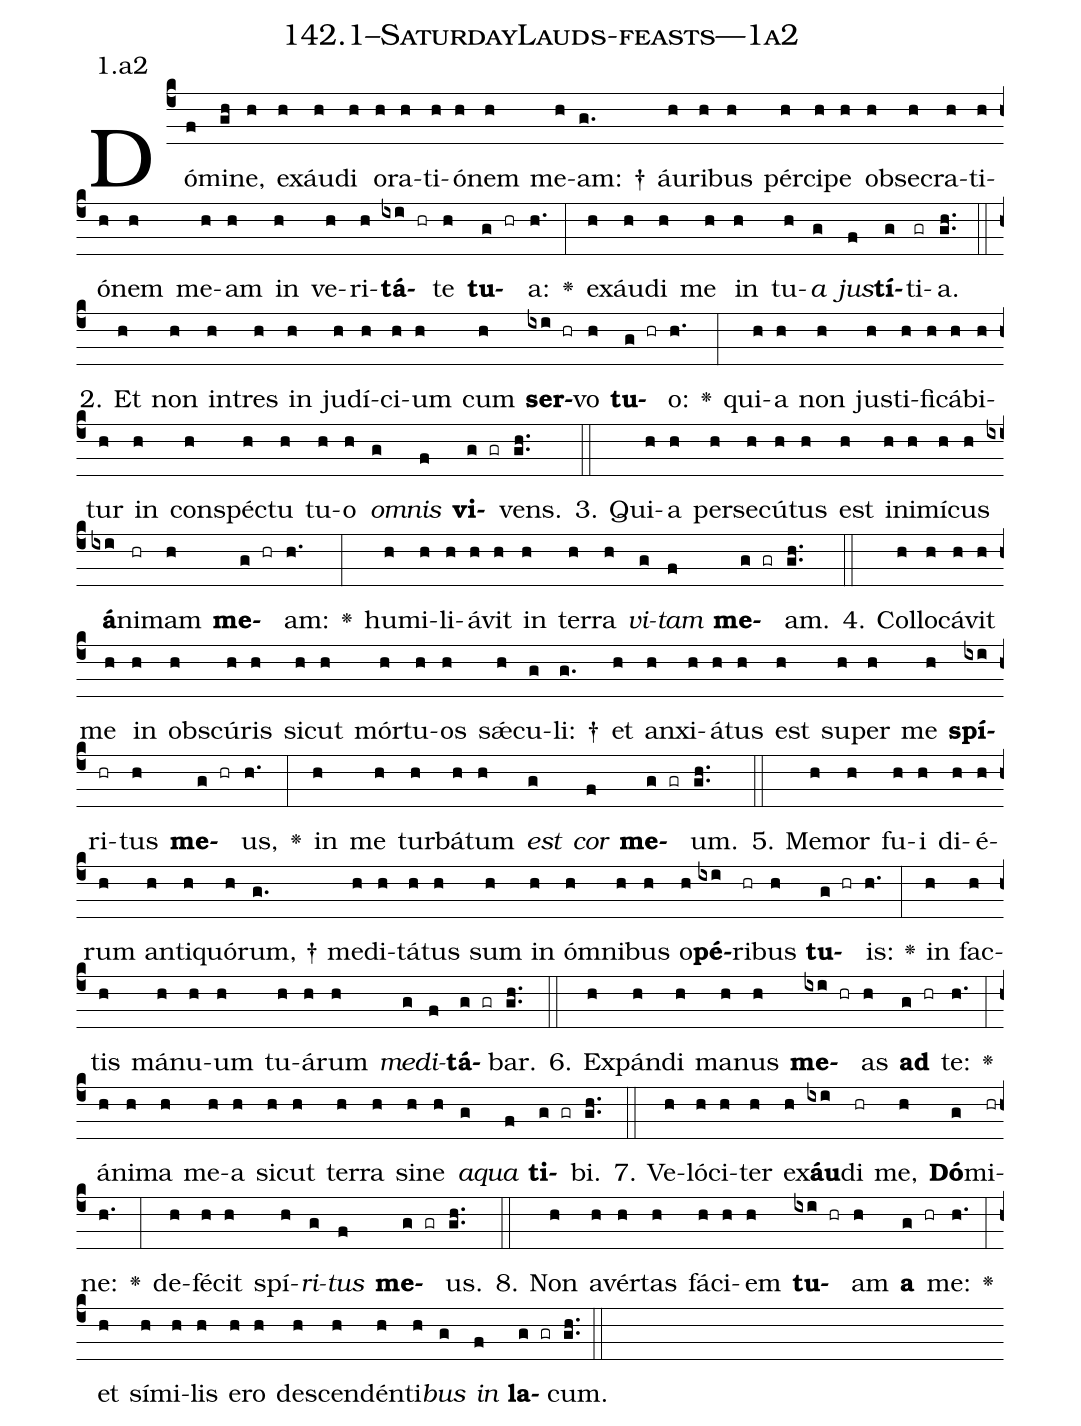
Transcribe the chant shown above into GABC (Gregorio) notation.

name: 142.1--SaturdayLauds-feasts---1a2;
annotation: 1.a2;
%%
(c4)Dó(f)mi(gh)ne,(h) ex(h)áu(h)di(h) o(h)ra(h)ti(h)ó(h)nem(h) me(h)am: †(g.) áu(h)ri(h)bus(h) pér(h)ci(h)pe(h) ob(h)se(h)cra(h)ti(h)ó(h)nem(h) me(h)am(h) in(h) ve(h)ri(h)<b>tá</b>(ixi hr)te(h) <b>tu</b>(g hr)a:(h.) <v>\greheightstar</v>(:) ex(h)áu(h)di(h) me(h) in(h) tu(h)<i>a</i>(g) <i>jus</i>(f)<b>tí</b>(g)ti(gr)a.(gh..) (::)
2. Et(h) non(h) in(h)tres(h) in(h) ju(h)dí(h)ci(h)um(h) cum(h) <b>ser</b>(ixi hr)vo(h) <b>tu</b>(g hr)o:(h.) <v>\greheightstar</v>(:) qui(h)a(h) non(h) jus(h)ti(h)fi(h)cá(h)bi(h)tur(h) in(h) con(h)spéc(h)tu(h) tu(h)o(h) <i>om</i>(g)<i>nis</i>(f) <b>vi</b>(g gr)vens.(gh..) (::)
3. Qui(h)a(h) per(h)se(h)cú(h)tus(h) est(h) in(h)i(h)mí(h)cus(h) <b>á</b>(ixi)ni(hr)mam(h) <b>me</b>(g hr)am:(h.) <v>\greheightstar</v>(:) hu(h)mi(h)li(h)á(h)vit(h) in(h) ter(h)ra(h) <i>vi</i>(g)<i>tam</i>(f) <b>me</b>(g gr)am.(gh..) (::)
4. Col(h)lo(h)cá(h)vit(h) me(h) in(h) obs(h)cú(h)ris(h) sic(h)ut(h) mór(h)tu(h)os(h) sǽ(h)cu(g)li: †(g.) et(h) an(h)xi(h)á(h)tus(h) est(h) su(h)per(h) me(h) <b>spí</b>(ixi)ri(hr)tus(h) <b>me</b>(g hr)us,(h.) <v>\greheightstar</v>(:) in(h) me(h) tur(h)bá(h)tum(h) <i>est</i>(g) <i>cor</i>(f) <b>me</b>(g gr)um.(gh..) (::)
5. Me(h)mor(h) fu(h)i(h) di(h)é(h)rum(h) an(h)ti(h)quó(h)rum, †(g.) me(h)di(h)tá(h)tus(h) sum(h) in(h) óm(h)ni(h)bus(h) o(h)<b>pé</b>(ixi)ri(hr)bus(h) <b>tu</b>(g hr)is:(h.) <v>\greheightstar</v>(:) in(h) fac(h)tis(h) má(h)nu(h)um(h) tu(h)á(h)rum(h) <i>me</i>(g)<i>di</i>(f)<b>tá</b>(g gr)bar.(gh..) (::)
6. Ex(h)pán(h)di(h) ma(h)nus(h) <b>me</b>(ixi hr)as(h) <b>ad</b>(g hr) te:(h.) <v>\greheightstar</v>(:) á(h)ni(h)ma(h) me(h)a(h) sic(h)ut(h) ter(h)ra(h) si(h)ne(h) <i>a</i>(g)<i>qua</i>(f) <b>ti</b>(g gr)bi.(gh..) (::)
7. Ve(h)ló(h)ci(h)ter(h) ex(h)<b>áu</b>(ixi)di(hr) me,(h) <b>Dó</b>(g)mi(hr)ne:(h.) <v>\greheightstar</v>(:) de(h)fé(h)cit(h) spí(h)<i>ri</i>(g)<i>tus</i>(f) <b>me</b>(g gr)us.(gh..) (::)
8. Non(h) a(h)vér(h)tas(h) fá(h)ci(h)em(h) <b>tu</b>(ixi hr)am(h) <b>a</b>(g hr) me:(h.) <v>\greheightstar</v>(:) et(h) sí(h)mi(h)lis(h) e(h)ro(h) de(h)scen(h)dén(h)ti(h)<i>bus</i>(g) <i>in</i>(f) <b>la</b>(g gr)cum.(gh..) (::)
